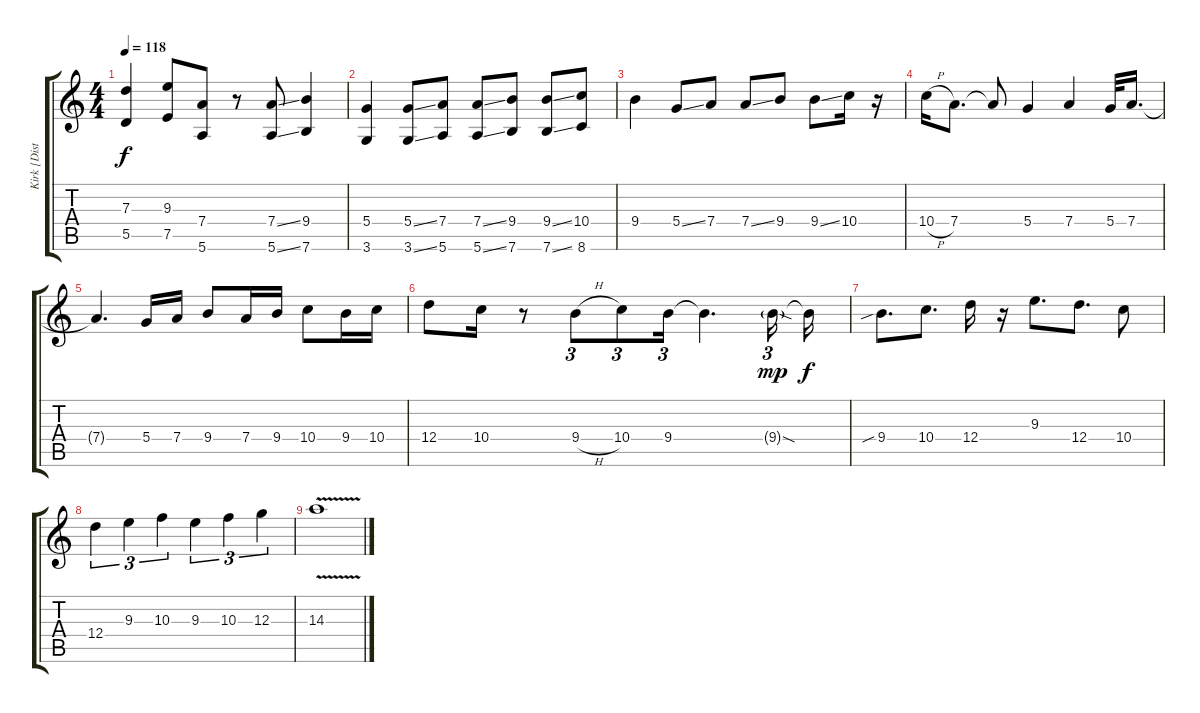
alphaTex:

\track ("Kirk [Distortion]" "Kirk [Dist") {instrument distortionguitar}
\staff {score tabs}
\tuning (E4 B3 G3 D3 A2 E2) {hide}
\ts (4 4)
\tempo 118
\clef g2
\ks c
(7.3 5.5).4{dy f} (9.3 7.5).8 (7.4 5.6).8 r.8 (7.4{ss} 5.6{ss}).8 (9.4 7.6).4 |
(5.4 3.6).4 (5.4{ss} 3.6{ss}).8 (7.4 5.6).8 (7.4{ss} 5.6{ss}).8 (9.4 7.6).8 (9.4{ss} 7.6{ss}).8 (10.4 8.6).8 |
9.4.4 5.4{ss}.8 7.4.8 7.4{ss}.8 9.4.8 9.4{ss}.8 10.4.16 r.16 |
10.4{h}.16 7.4.8{d} 7.4{t}.8 5.4.4 7.4.4 5.4.32 7.4.16{d} |
7.4{t}.4{d} 5.4.16 7.4.16 9.4.8 7.4.16 9.4.16 10.4.8 9.4.16 10.4.16 |
12.4.8 10.4.16 r.8 9.4{h}.8{tu (3 2)} 10.4.8{tu (3 2)} 9.4.16{tu (3 2)} 9.4{t}.4{d} 9.4{sod g}.16{tu (3 2) dy mp} 9.4{t}.16{dy f} |
9.4{sib}.8{d} 10.4.8{d} 12.4.16 r.16 9.3.8{d} 12.4.8{d} 10.4.8 |
12.4.4{tu (3 2)} 9.3.4{tu (3 2)} 10.3.4{tu (3 2)} 9.3.4{tu (3 2)} 10.3.4{tu (3 2)} 12.3.4{tu (3 2)} |
14.3{v}.1
